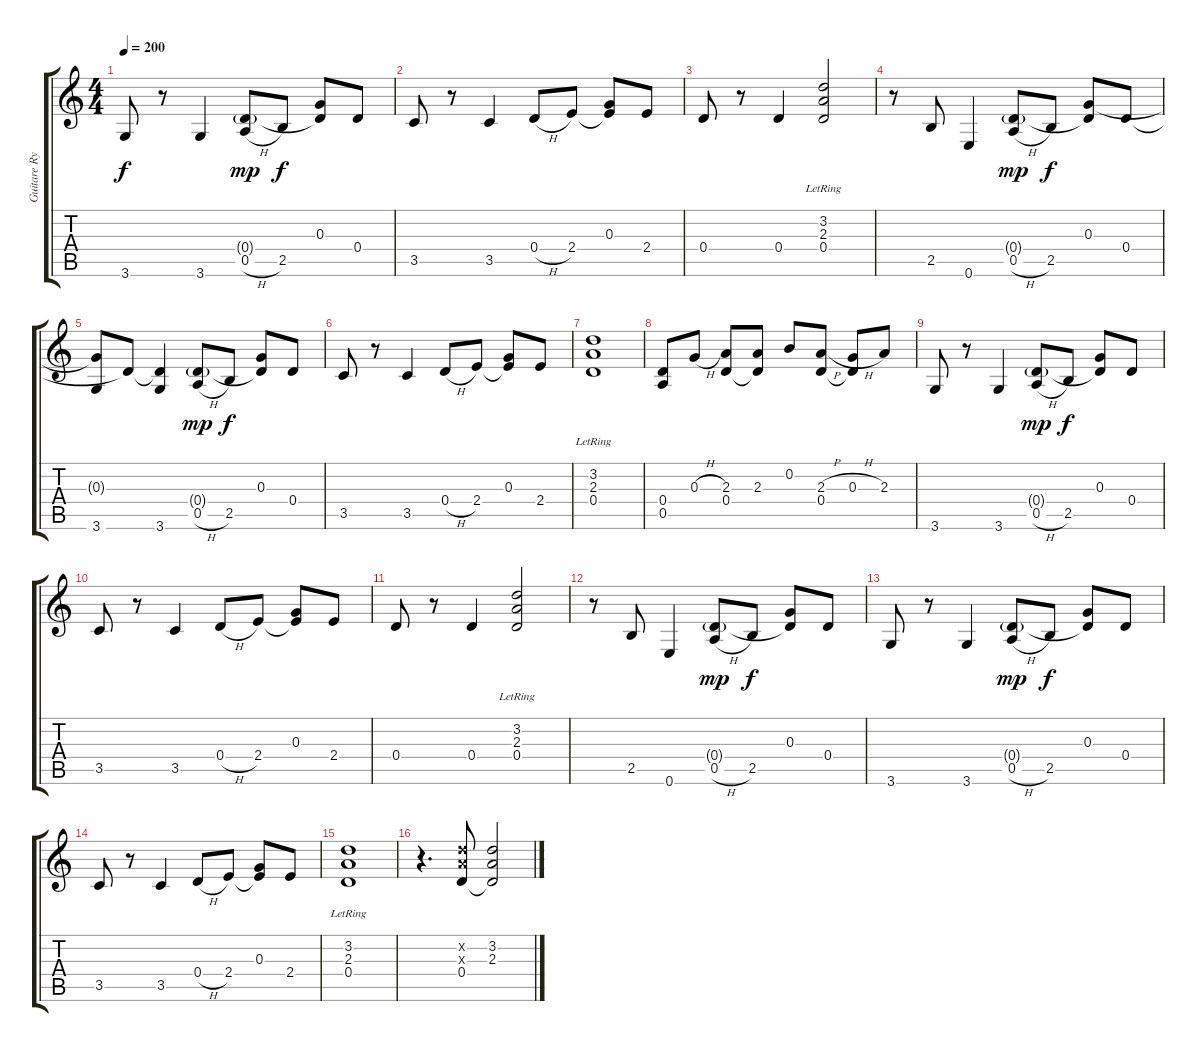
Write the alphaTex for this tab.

\track ("Guitare Rythme" "Guitare Ry") {instrument overdrivenguitar}
\staff {score tabs}
\tuning (E4 B3 G3 D3 A2 E2) {hide}
\ts (4 4)
\tempo 200
\clef g2
\ks c
3.6.8{dy f instrument overdrivenguitar} r.8 3.6.4 (0.4{g} 0.5{h}).8{dy mp} 2.5.8{dy f} (0.3 0.4{t}).8 0.4.8 |
3.5.8 r.8 3.5.4 0.4{h}.8 2.4.8 (0.3 2.4{t}).8 2.4.8 |
0.4.8 r.8 0.4.4 (3.2{lr} 2.3 0.4).2 |
r.8 2.5.8 0.6.4 (0.4{g} 0.5{h}).8{dy mp} 2.5.8{dy f} (0.3 0.4{t}).8 0.4.8 |
(0.3{t} 3.6).8 0.4{t}.8 (0.4{t} 3.6).4 (0.4{g} 0.5{h}).8{dy mp} 2.5.8{dy f} (0.3 0.4{t}).8 0.4.8 |
3.5.8 r.8 3.5.4 0.4{h}.8 2.4.8 (0.3 2.4{t}).8 2.4.8 |
(3.2{lr} 2.3 0.4).1 |
(0.4 0.5).8 0.3{h}.8 (2.3 0.4).8 (2.3 0.4{t}).8 0.2.8 (2.3{h} 0.4).8 (0.3{h} 0.4{t}).8 2.3.8 |
3.6.8 r.8 3.6.4 (0.4{g} 0.5{h}).8{dy mp} 2.5.8{dy f} (0.3 0.4{t}).8 0.4.8 |
3.5.8 r.8 3.5.4 0.4{h}.8 2.4.8 (0.3 2.4{t}).8 2.4.8 |
0.4.8 r.8 0.4.4 (3.2{lr} 2.3 0.4).2 |
r.8 2.5.8 0.6.4 (0.4{g} 0.5{h}).8{dy mp} 2.5.8{dy f} (0.3 0.4{t}).8 0.4.8 |
3.6.8 r.8 3.6.4 (0.4{g} 0.5{h}).8{dy mp} 2.5.8{dy f} (0.3 0.4{t}).8 0.4.8 |
3.5.8 r.8 3.5.4 0.4{h}.8 2.4.8 (0.3 2.4{t}).8 2.4.8 |
(3.2{lr} 2.3{lr} 0.4{lr}).1 |
r.4{d} (3.2{x} 2.3{x} 0.4).8 (3.2 2.3 0.4{t}).2
